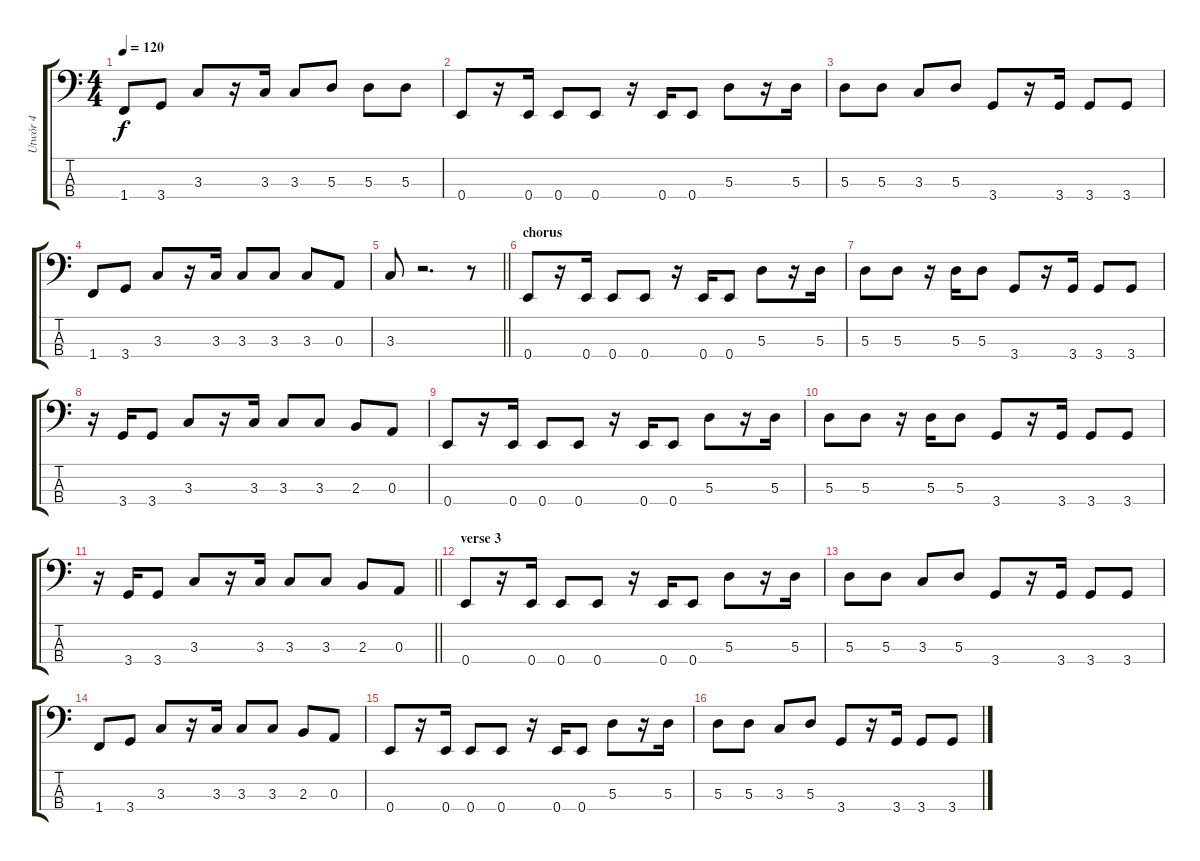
\track ("Utwór 4" "Utwór 4") {instrument electricbassfinger}
\staff {score tabs}
\tuning (G2 D2 A1 E1) {hide}
\ts (4 4)
\tempo 120
\clef f4
\ks c
1.4.8{dy f} 3.4.8 3.3.8 r.16 3.3.16 3.3.8 5.3.8 5.3.8 5.3.8 |
0.4.8 r.16 0.4.16 0.4.8 0.4.8 r.16 0.4.16 0.4.8 5.3.8 r.16 5.3.16 |
5.3.8 5.3.8 3.3.8 5.3.8 3.4.8 r.16 3.4.16 3.4.8 3.4.8 |
1.4.8 3.4.8 3.3.8 r.16 3.3.16 3.3.8 3.3.8 3.3.8 0.3.8 |
\barLineRight lightlight
3.3.8 r.2{d} r.8 |
\section ("" "chorus")
0.4.8 r.16 0.4.16 0.4.8 0.4.8 r.16 0.4.16 0.4.8 5.3.8 r.16 5.3.16 |
5.3.8 5.3.8 r.16 5.3.16 5.3.8 3.4.8 r.16 3.4.16 3.4.8 3.4.8 |
r.16 3.4.16 3.4.8 3.3.8 r.16 3.3.16 3.3.8 3.3.8 2.3.8 0.3.8 |
0.4.8 r.16 0.4.16 0.4.8 0.4.8 r.16 0.4.16 0.4.8 5.3.8 r.16 5.3.16 |
5.3.8 5.3.8 r.16 5.3.16 5.3.8 3.4.8 r.16 3.4.16 3.4.8 3.4.8 |
\barLineRight lightlight
r.16 3.4.16 3.4.8 3.3.8 r.16 3.3.16 3.3.8 3.3.8 2.3.8 0.3.8 |
\section ("" "verse 3")
0.4.8 r.16 0.4.16 0.4.8 0.4.8 r.16 0.4.16 0.4.8 5.3.8 r.16 5.3.16 |
5.3.8 5.3.8 3.3.8 5.3.8 3.4.8 r.16 3.4.16 3.4.8 3.4.8 |
1.4.8 3.4.8 3.3.8 r.16 3.3.16 3.3.8 3.3.8 2.3.8 0.3.8 |
0.4.8 r.16 0.4.16 0.4.8 0.4.8 r.16 0.4.16 0.4.8 5.3.8 r.16 5.3.16 |
5.3.8 5.3.8 3.3.8 5.3.8 3.4.8 r.16 3.4.16 3.4.8 3.4.8
